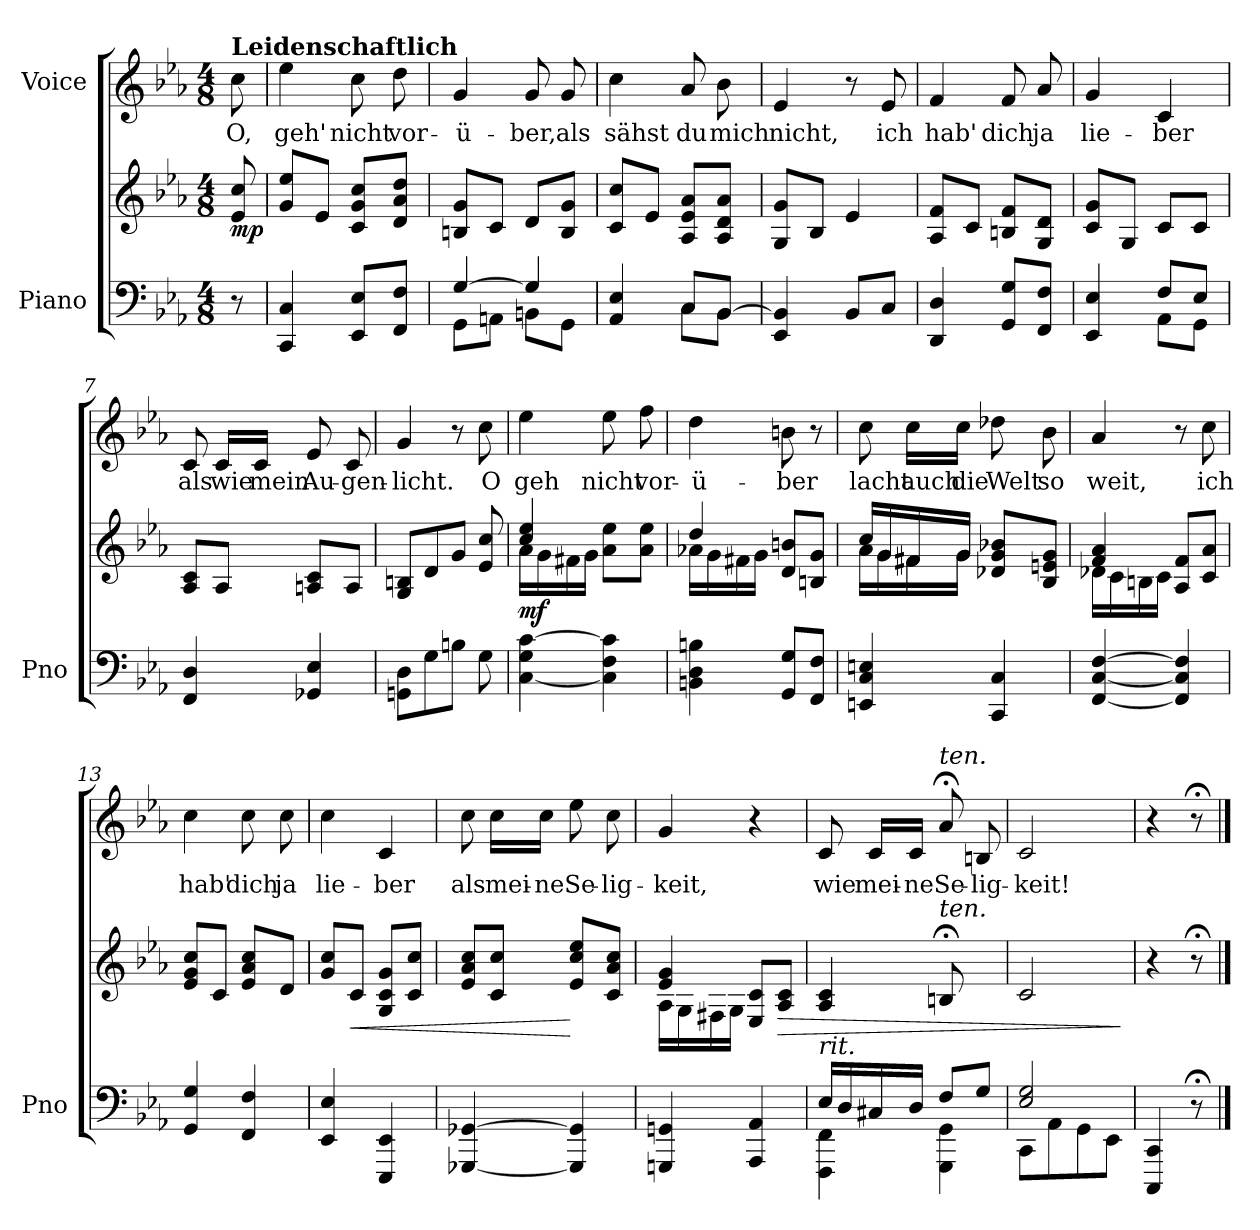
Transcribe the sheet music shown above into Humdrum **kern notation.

**kern	**kern	**dynam	**kern	**text
*part2	*part2	*part2	*part1	*part1
*staff3	*staff2	*staff2/3	*staff1	*staff1
*I"Piano	*	*	*I"Voice	*
*I'Pno	*	*	*	*
*clefF4	*clefG2	*	*clefG2	*
*k[b-e-a-]	*k[b-e-a-]	*	*k[b-e-a-]	*
*M4/8	*M4/8	*	*M4/8	*
=	=	=	=	=
!	!	!	!LO:TX:a:B:t=Leidenschaftlich	!
!	!	!LO:DY:b	!	!LO:LY:b
8r	8e-/ 8cc/	mp	8cc\	O,
=1	=1	=1	=1	=1
!	!	!	!	!LO:LY:b
4CC/ 4C/	8g/ 8ee-/L	.	4ee-\	geh'
.	8e-/J	.	.	.
!	!	!	!	!LO:LY:b
8EE-/ 8E-/L	8c/ 8g/ 8cc/L	.	8cc\	nicht
!	!	!	!	!LO:LY:b
8FF/ 8F/J	8d/ 8a-/ 8dd/J	.	8dd\	vor-
=2	=2	=2	=2	=2
*^	*	*	*	*
!	!	!	!	!	!LO:LY:b
[4G/	8GG\L	8Bn/ 8g/L	.	4g/	-ü-
.	8AAn\J	8c/J	.	.	.
!	!	!	!	!	!LO:LY:b
4G/]	8BBn\L	8d/L	.	8g/	-ber,
!	!	!	!	!	!LO:LY:b
.	8GG\J	8B/ 8g/J	.	8g/	als
=3	=3	=3	=3	=3	=3
!	!	!	!	!	!LO:LY:b
4AA-/ 4E-/	4ryy	8c/ 8cc/L	.	4cc\	sähst
.	.	8e-/J	.	.	.
!	!	!	!	!	!LO:LY:b
8C/L	8C\L	8A-/ 8e-/ 8a-/L	.	8a-/	du
!	!	!	!	!	!LO:LY:b
[8BB-/J	8BB-\J	8A-/ 8d/ 8a-/J	.	8b-\	mich
=4	=4	=4	=4	=4	=4
!	!	!	!	!	!LO:LY:b
*v	*v	*	*	*	*
4EE-/ 4BB-/]	8G/ 8g/L	.	4e-/	nicht,
.	8B-/J	.	.	.
8BB-/L	4e-/	.	8r	.
!	!	!	!	!LO:LY:b
8C/J	.	.	8e-/	ich
=5	=5	=5	=5	=5
!	!	!	!	!LO:LY:b
4DD/ 4D/	8A-/ 8f/L	.	4f/	hab'
.	8c/J	.	.	.
!	!	!	!	!LO:LY:b
8GG/ 8G/L	8Bn/ 8f/L	.	8f/	dich
!	!	!	!	!LO:LY:b
8FF/ 8F/J	8G/ 8d/J	.	8a-/	ja
!!LO:LB:g=z
=6	=6	=6	=6	=6
*^	*	*	*	*
!	!	!	!	!	!LO:LY:b
4EE-/ 4E-/	4ryy	8c/ 8g/L	.	4g/	lie-
.	.	8G/J	.	.	.
!	!	!	!	!	!LO:LY:b
8F/L	8AA-\L	8c/L	.	4c/	-ber
8E-/J	8GG\J	8c/J	.	.	.
=7	=7	=7	=7	=7	=7
!	!	!	!	!	!LO:LY:b
*v	*v	*	*	*	*
4FF/ 4D/	8A-/ 8c/L	.	8c/	als
!	!	!	!	!LO:LY:b
.	8A-/J	.	16c/LL	wie
!	!	!	!	!LO:LY:b
.	.	.	16c/JJ	mein
!	!	!	!	!LO:LY:b
4GG-X/ 4E-/	8An/ 8c/L	.	8e-/	Au-
!	!	!	!	!LO:LY:b
.	8A/J	.	8c/	-gen-
=8	=8	=8	=8	=8
!	!	!	!	!LO:LY:b
8GGn\ 8D\L	8G/ 8Bn/L	.	4g/	-licht.
8G\	8d/	.	.	.
8Bn\J	8g/J	.	8r	.
!	!	!	!	!LO:LY:b
8G\	8e-/ 8cc/	.	8cc\	O
=9	=9	=9	=9	=9
*	*^	*	*	*
!	!	!	!LO:DY:b	!	!LO:LY:b
[4C\ 4G\ [4c\	4cc/ 4ee-/	16a-\LL	mf	4ee-\	geh
.	.	16g\	.	.	.
.	.	16f#X\	.	.	.
.	.	16g\JJ	.	.	.
!	!	!	!	!	!LO:LY:b
4C\] 4F\ 4c\]	8a-\ 8ee-\L	4ryy	.	8ee-\	nicht
!	!	!	!	!	!LO:LY:b
.	8a-\ 8ee-\J	.	.	8ff\	vor-
=10	=10	=10	=10	=10	=10
!	!	!	!	!	!LO:LY:b
4BBn\ 4D\ 4Bn\	4dd/	16a-X\LL	.	4dd\	-ü-
.	.	16g\	.	.	.
.	.	16f#X\	.	.	.
.	.	16g\JJ	.	.	.
!	!	!	!	!	!LO:LY:b
8GG/ 8G/L	8d/ 8bn/L	4ryy	.	8bn\	-ber
8FF/ 8F/J	8Bn/ 8g/J	.	.	8r	.
=11	=11	=11	=11	=11	=11
!	!	!	!	!	!LO:LY:b
4EEn/ 4C/ 4En/	16cc/LL	16a-\LL	.	8cc\	lacht
.	16g/	16g\	.	.	.
!	!	!	!	!	!LO:LY:b
.	16f#X/	16f#\	.	16cc\LL	auch
!	!	!	!	!	!LO:LY:b
.	16g/JJ	16g\JJ	.	16cc\JJ	die
!	!	!	!	!	!LO:LY:b
4CC/ 4C/	8d-X/ 8g/ 8b-X/L	4ryy	.	8dd-X\	Welt
!	!	!	!	!	!LO:LY:b
.	8B-/ 8en/ 8g/J	.	.	8b-\	so
!!LO:LB:g=z
=12	=12	=12	=12	=12	=12
!	!	!	!	!	!LO:LY:b
[4FF/ [4C/ [4F/	4f/ 4a-/	16d-X\LL	.	4a-/	weit,
.	.	16c\	.	.	.
.	.	16Bn\	.	.	.
.	.	16c\JJ	.	.	.
4FF/] 4C/] 4F/]	8A-/ 8f/L	4ryy	.	8r	.
!	!	!	!	!	!LO:LY:b
.	8c/ 8a-/J	.	.	8cc\	ich
*	*v	*v	*	*	*
=13	=13	=13	=13	=13
!	!	!	!	!LO:LY:b
4GG/ 4G/	8e-/ 8g/ 8cc/L	.	4cc\	hab'
.	8c/J	.	.	.
!	!	!	!	!LO:LY:b
4FF/ 4F/	8e-/ 8a-/ 8cc/L	.	8cc\	dich
!	!	!	!	!LO:LY:b
.	8d/J	.	8cc\	ja
=14	=14	=14	=14	=14
!	!	!	!	!LO:LY:b
4EE-/ 4E-/	8g/ 8cc/L	.	4cc\	lie-
!	!	!LO:HP:b	!	!
.	8c/J	<	.	.
!	!	!	!	!LO:LY:b
4EEE-/ 4EE-/	8G/ 8c/ 8g/L	.	4c/	-ber
.	8c/ 8cc/J	.	.	.
=15	=15	=15	=15	=15
!	!	!	!	!LO:LY:b
[4GGG-X/ [4GG-X/	8e-/ 8a-/ 8cc/L	.	8cc\	als
!	!	!	!	!LO:LY:b
.	8c/ 8cc/J	.	16cc\LL	mei-
!	!	!	!	!LO:LY:b
.	.	.	16cc\JJ	-ne
!	!	!	!	!LO:LY:b
4GGG-/] 4GG-/]	8e-/ 8cc/ 8ee-/L	[	8ee-\	Se-
!	!	!	!	!LO:LY:b
.	8c/ 8a-/ 8cc/J	.	8cc\	-lig-
=16	=16	=16	=16	=16
*	*^	*	*	*
!	!	!	!	!	!LO:LY:b
4GGGn/ 4GGn/	4e-/ 4g/	16A-<\LL	.	4g/	-keit,
.	.	16G<\	.	.	.
.	.	16F#X<\	.	.	.
.	.	16G\JJ	.	.	.
4AAA-/ 4AA-/	8E-/ 8c/L	4ryy	.	4r	.
!	!	!	!LO:HP:b	!	!
.	8A-/ 8c/J	.	>	.	.
*	*v	*v	*	*	*
=17	=17	=17	=17	=17
*^	*	*	*	*
!	!	!LO:TX:b:i:t=rit.	!	!	!
!	!	!	!	!	!LO:LY:b
16E-/LL	4FFF\ 4FF\	4A-/ 4c/	.	8c/	wie
16D/	.	.	.	.	.
!	!	!	!	!	!LO:LY:b
16C#X/	.	.	.	16c/LL	mei-
!	!	!	!	!	!LO:LY:b
16D/JJ	.	.	.	16c/JJ	-ne
!	!	!	!	!LO:TX:a:i:t=ten.	!
!	!	!LO:TX:a:i:t=ten.	!	!	!
!	!	!	!	!	!LO:LY:b
8F/L	4GGG\ 4GG\	8Bn;</	.	8a-;</	Se-
!	!	!	!	!	!LO:LY:b
8G/J	.	8ryy	.	8Bn/	-lig-
=18	=18	=18	=18	=18	=18
!	!	!	!	!	!LO:LY:b
2E-/ 2G/	8CC\L	2c/	.	2c/	-keit!
.	8AA-\	.	.	.	.
.	8GG\	.	.	.	.
.	8EE-\J	.	.	.	.
*v	*v	*	*	*	*
.	.	]	.	.
=19	=19	=19	=19	=19
4CCC/ 4CC/	4r	.	4r	.
8r;<	8r;<	.	8r;<	.
==	==	==	==	==
*-	*-	*-	*-	*-
